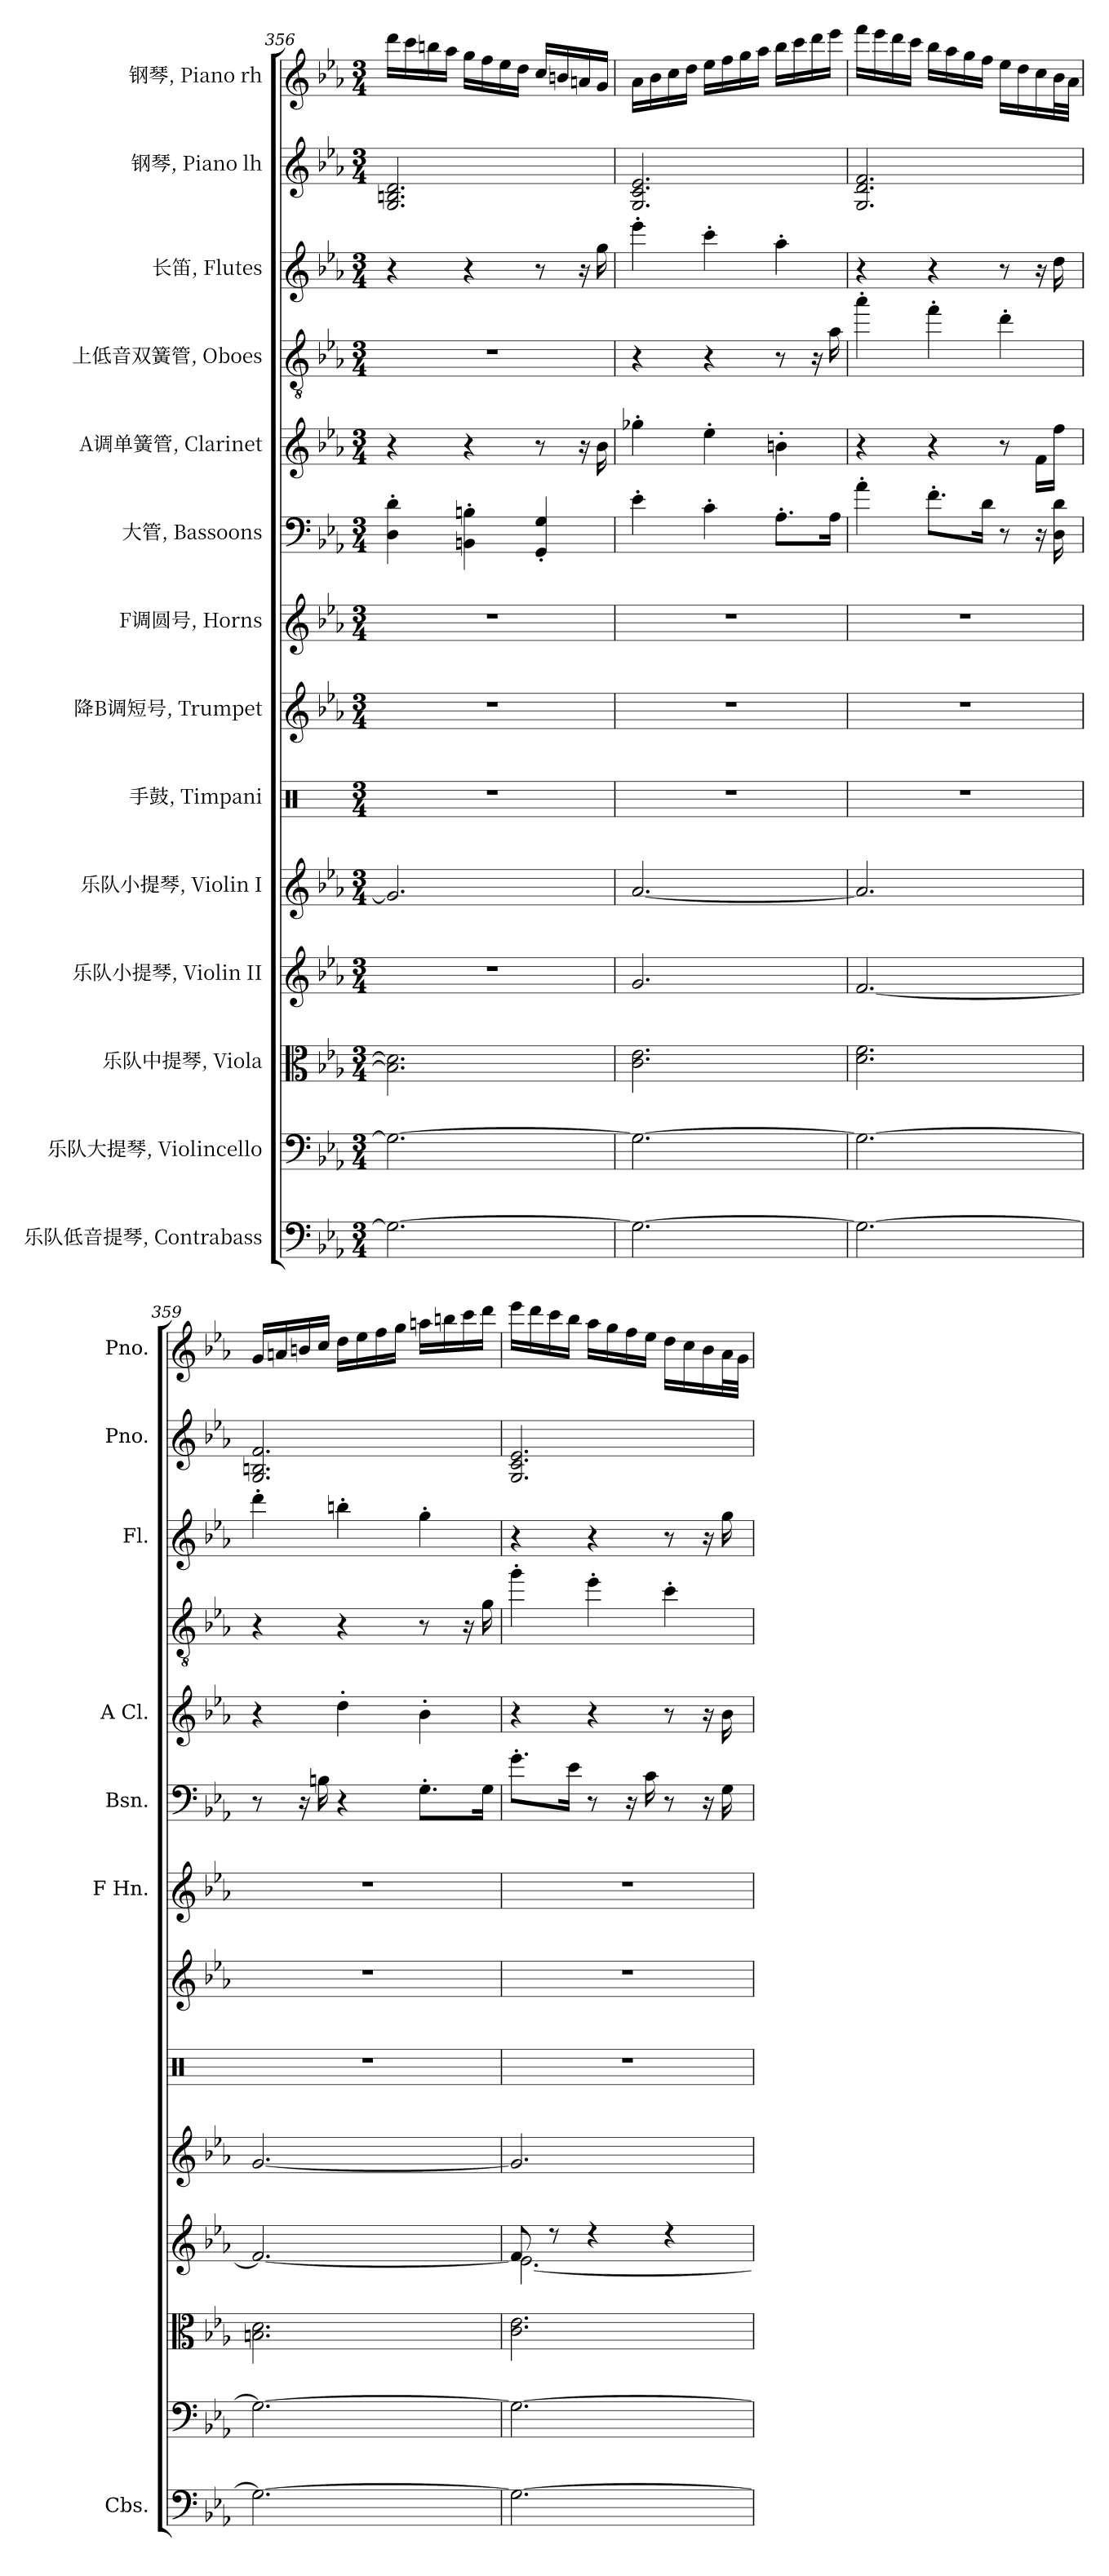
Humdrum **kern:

**kern	**kern	**kern	**kern	**kern	**kern	**kern	**kern	**kern	**kern	**kern	**kern	**kern	**kern
*part14	*part13	*part12	*part11	*part10	*part9	*part8	*part7	*part6	*part5	*part4	*part3	*part2	*part1
*staff14	*staff13	*staff12	*staff11	*staff10	*staff9	*staff8	*staff7	*staff6	*staff5	*staff4	*staff3	*staff2	*staff1
*I"乐队低音提琴, Contrabass	*I"乐队大提琴, Violincello	*I"乐队中提琴, Viola	*I"乐队小提琴, Violin II	*I"乐队小提琴, Violin I	*I"手鼓, Timpani	*I"降B调短号, Trumpet	*I"F调圆号, Horns	*I"大管, Bassoons	*I"A调单簧管, Clarinet	*I"上低音双簧管, Oboes	*I"长笛, Flutes	*I"钢琴, Piano lh	*I"钢琴, Piano rh
*I'Cbs.	*	*	*	*	*	*	*I'F Hn.	*I'Bsn.	*I'A Cl.	*	*I'Fl.	*I'Pno.	*I'Pno.
!!LO:PB:g=z
*clefF4	*clefF4	*clefC3	*clefG2	*clefG2	*clefX	*clefG2	*clefG2	*clefF4	*clefG2	*clefGv2	*clefG2	*clefG2	*clefG2
*ITrd7c12	*	*	*	*	*	*ITrd1c2	*ITrd4c7	*	*ITrd2c3	*	*	*	*
*k[b-e-a-]	*k[b-e-a-]	*k[b-e-a-]	*k[b-e-a-]	*k[b-e-a-]	*k[]	*k[b-e-a-d-g-]	*k[b-e-a-d-]	*k[b-e-a-]	*k[]	*k[b-e-a-]	*k[b-e-a-]	*k[b-e-a-]	*k[b-e-a-]
*M3/4	*M3/4	*M3/4	*M3/4	*M3/4	*M3/4	*M3/4	*M3/4	*M3/4	*M3/4	*M3/4	*M3/4	*M3/4	*M3/4
=356	=356	=356	=356	=356	=356	=356	=356	=356	=356	=356	=356	=356	=356
2.GG\_	2.G\_	2.B\] 2.d\]	2.r	2.g/]	2.r	2.r	2.r	4D\' 4d\'	4r	2.r	4r	2.G/ 2.Bn/ 2.d/	16ddd\LL
.	.	.	.	.	.	.	.	.	.	.	.	.	16ccc\
.	.	.	.	.	.	.	.	.	.	.	.	.	16bbn\
.	.	.	.	.	.	.	.	.	.	.	.	.	16aa-\JJ
.	.	.	.	.	.	.	.	4BBn\' 4Bn\'	4r	.	4r	.	16gg\LL
.	.	.	.	.	.	.	.	.	.	.	.	.	16ff\
.	.	.	.	.	.	.	.	.	.	.	.	.	16ee-\
.	.	.	.	.	.	.	.	.	.	.	.	.	16dd\JJ
.	.	.	.	.	.	.	.	4GG/' 4G/'	8r	.	8r	.	16cc/LL
.	.	.	.	.	.	.	.	.	.	.	.	.	16bn/
.	.	.	.	.	.	.	.	.	16r	.	16r	.	16an/
.	.	.	.	.	.	.	.	.	16g\	.	16gg\	.	16g/JJ
=357	=357	=357	=357	=357	=357	=357	=357	=357	=357	=357	=357	=357	=357
2.GG\_	2.G\_	2.c\ 2.e-\	2.g/	[2.a-/	2.r	2.r	2.r	4e-'\	4ee-X'\	4r	4eee-'\	2.G/ 2.c/ 2.e-/	16a-\LL
.	.	.	.	.	.	.	.	.	.	.	.	.	16b-\
.	.	.	.	.	.	.	.	.	.	.	.	.	16cc\
.	.	.	.	.	.	.	.	.	.	.	.	.	16dd\JJ
.	.	.	.	.	.	.	.	4c'\	4cc'\	4r	4ccc'\	.	16ee-\LL
.	.	.	.	.	.	.	.	.	.	.	.	.	16ff\
.	.	.	.	.	.	.	.	.	.	.	.	.	16gg\
.	.	.	.	.	.	.	.	.	.	.	.	.	16aa-\JJ
.	.	.	.	.	.	.	.	8.A-'\L	4g#X'\	8r	4aa-'\	.	16bb-\LL
.	.	.	.	.	.	.	.	.	.	.	.	.	16ccc\
.	.	.	.	.	.	.	.	.	.	16r	.	.	16ddd\
.	.	.	.	.	.	.	.	16A-\Jk	.	16a-\	.	.	16eee-\JJ
!!LO:PB:g=z
=358	=358	=358	=358	=358	=358	=358	=358	=358	=358	=358	=358	=358	=358
2.GG\_	2.G\_	2.d\ 2.f\	[2.f/	2.a-/]	2.r	2.r	2.r	4a-'\	4r	4aa-'\	4r	2.G/ 2.d/ 2.f/	16fff\LL
.	.	.	.	.	.	.	.	.	.	.	.	.	16eee-\
.	.	.	.	.	.	.	.	.	.	.	.	.	16ddd\
.	.	.	.	.	.	.	.	.	.	.	.	.	16ccc\JJ
.	.	.	.	.	.	.	.	8.f'\L	4r	4ff'\	4r	.	16bb-\LL
.	.	.	.	.	.	.	.	.	.	.	.	.	16aa-\
.	.	.	.	.	.	.	.	.	.	.	.	.	16gg\
.	.	.	.	.	.	.	.	16d\Jk	.	.	.	.	16ff\JJ
.	.	.	.	.	.	.	.	8r	8r	4dd'\	8r	.	16ee-\LL
.	.	.	.	.	.	.	.	.	.	.	.	.	16dd\
.	.	.	.	.	.	.	.	16r	16d\LL	.	16r	.	16cc\
.	.	.	.	.	.	.	.	16D\ 16d\	16dd\JJ	.	16dd\	.	32b-\L
.	.	.	.	.	.	.	.	.	.	.	.	.	32a-\JJJ
=359	=359	=359	=359	=359	=359	=359	=359	=359	=359	=359	=359	=359	=359
2.GG\_	2.G\_	2.Bn\ 2.d\	2.f/_	[2.g/	2.r	2.r	2.r	8r	4r	4r	4ddd'\	2.G/ 2.Bn/ 2.f/	16g/LL
.	.	.	.	.	.	.	.	.	.	.	.	.	16an/
.	.	.	.	.	.	.	.	16r	.	.	.	.	16bn/
.	.	.	.	.	.	.	.	16Bn\	.	.	.	.	16cc/JJ
.	.	.	.	.	.	.	.	4r	4b'\	4r	4bbn'\	.	16dd\LL
.	.	.	.	.	.	.	.	.	.	.	.	.	16ee-\
.	.	.	.	.	.	.	.	.	.	.	.	.	16ff\
.	.	.	.	.	.	.	.	.	.	.	.	.	16gg\JJ
.	.	.	.	.	.	.	.	8.G'\L	4g'\	8r	4gg'\	.	16aan\LL
.	.	.	.	.	.	.	.	.	.	.	.	.	16bbn\
.	.	.	.	.	.	.	.	.	.	16r	.	.	16ccc\
.	.	.	.	.	.	.	.	16G\Jk	.	16g\	.	.	16ddd\JJ
!!LO:PB:g=z
=360	=360	=360	=360	=360	=360	=360	=360	=360	=360	=360	=360	=360	=360
*	*	*	*^	*	*	*	*	*	*	*	*	*	*
2.GG\_	2.G\_	2.c\ 2.e-\	8f/]	[2.e-\	2.g/]	2.r	2.r	2.r	8.g'\L	4r	4gg'\	4r	2.G/ 2.c/ 2.e-/	16eee-\LL
.	.	.	.	.	.	.	.	.	.	.	.	.	.	16ddd\
.	.	.	8r	.	.	.	.	.	.	.	.	.	.	16ccc\
.	.	.	.	.	.	.	.	.	16e-\Jk	.	.	.	.	16bb-\JJ
.	.	.	4r	.	.	.	.	.	8r	4r	4ee-'\	4r	.	16aa-\LL
.	.	.	.	.	.	.	.	.	.	.	.	.	.	16gg\
.	.	.	.	.	.	.	.	.	16r	.	.	.	.	16ff\
.	.	.	.	.	.	.	.	.	16c\	.	.	.	.	16ee-\JJ
.	.	.	4r	.	.	.	.	.	8r	8r	4cc'\	8r	.	16dd\LL
.	.	.	.	.	.	.	.	.	.	.	.	.	.	16cc\
.	.	.	.	.	.	.	.	.	16r	16r	.	16r	.	16b-\
.	.	.	.	.	.	.	.	.	16G\	16g\	.	16gg\	.	32a-\L
.	.	.	.	.	.	.	.	.	.	.	.	.	.	32g\JJJ
*	*	*	*v	*v	*	*	*	*	*	*	*	*	*	*
=	=	=	=	=	=	=	=	=	=	=	=	=	=
*-	*-	*-	*-	*-	*-	*-	*-	*-	*-	*-	*-	*-	*-
